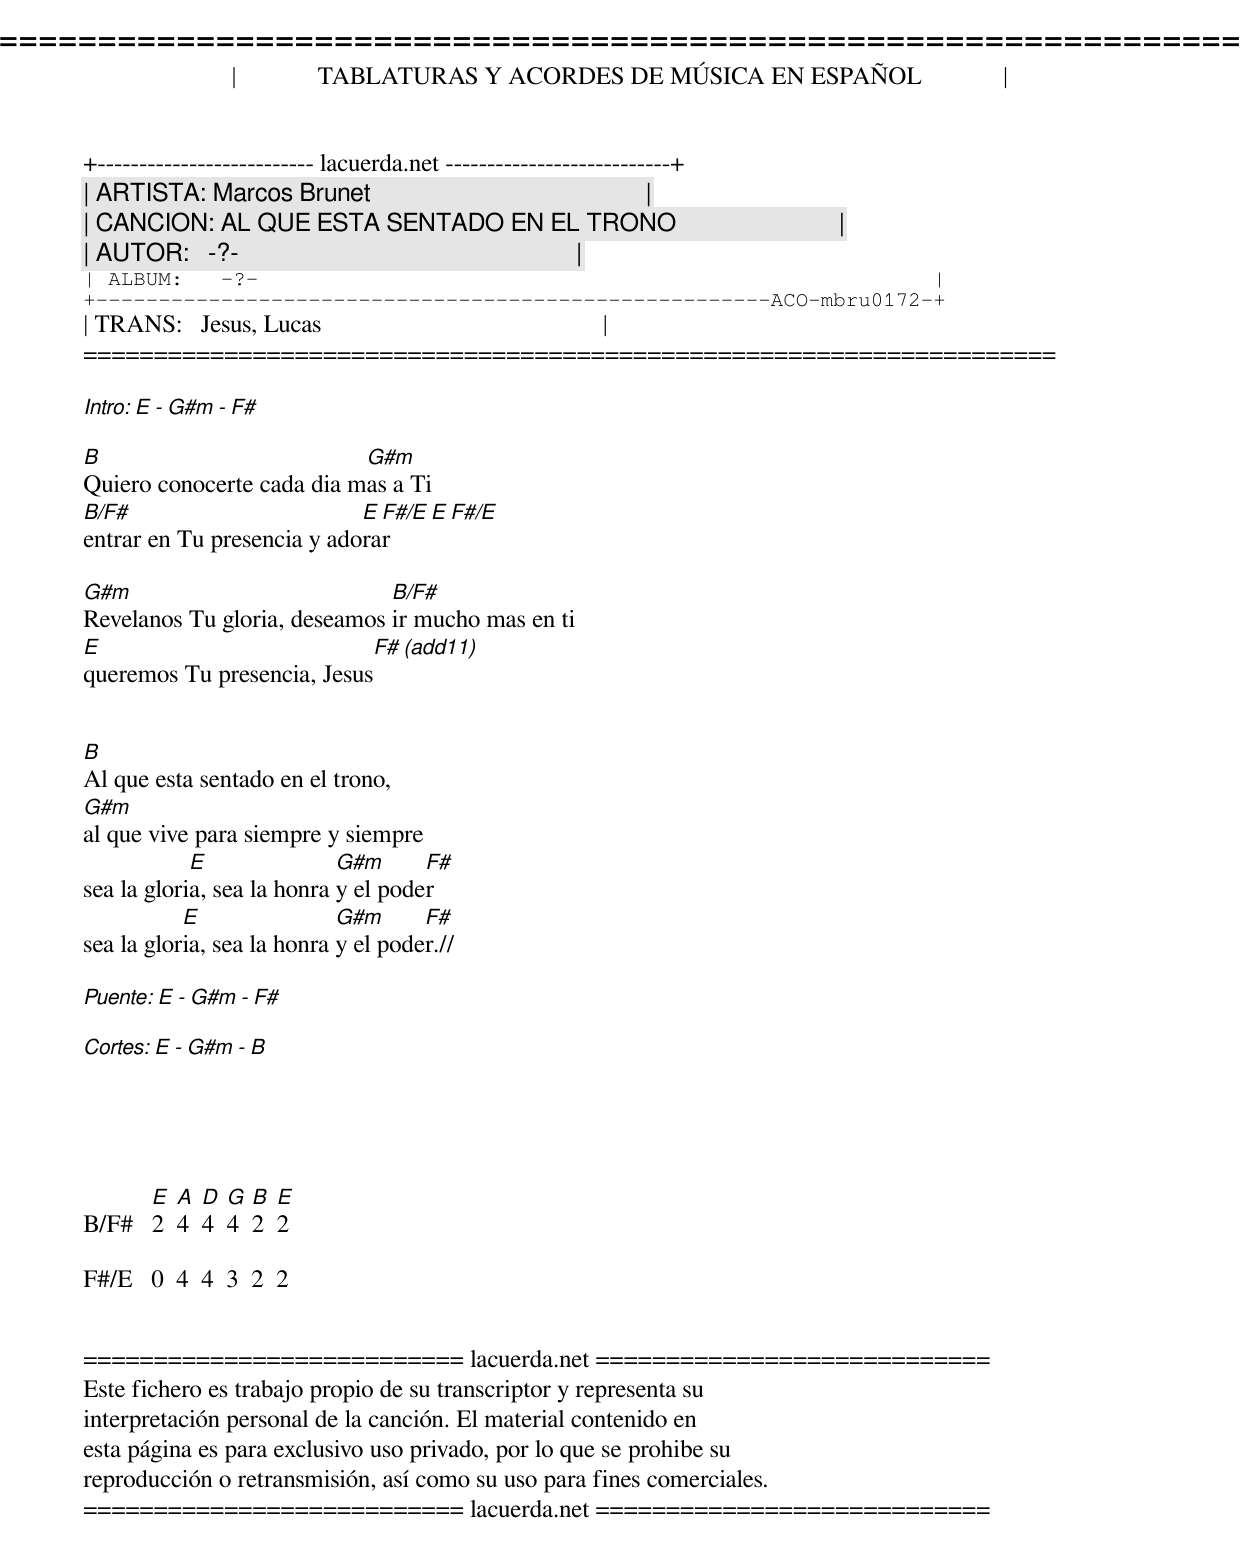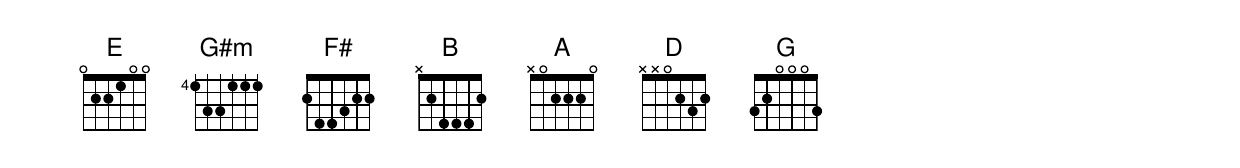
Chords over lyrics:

=====================================================================
|             TABLATURAS Y ACORDES DE MÚSICA EN ESPAÑOL             |
+-------------------------- lacuerda.net ---------------------------+
| ARTISTA: Marcos Brunet                                            |
| CANCION: AL QUE ESTA SENTADO EN EL TRONO                          |
| AUTOR:   -?-                                                      |
| ALBUM:   -?-                                                      |
+------------------------------------------------------ACO-mbru0172-+
| TRANS:   Jesus, Lucas                                             |
=====================================================================

Intro: E - G#m - F#

B                          G#m
Quiero conocerte cada dia mas a Ti
B/F#                        E F#/E  E F#/E
entrar en Tu presencia y adorar

G#m                           B/F#
Revelanos Tu gloria, deseamos ir mucho mas en ti
E                                      F#  (add11)
queremos Tu presencia, Jesus


B
Al que esta sentado en el trono,
G#m
al que vive para siempre y siempre
            E               G#m      F#
sea la gloria, sea la honra y el poder
           E                G#m      F#
sea la gloria, sea la honra y el poder.//

Puente: E - G#m - F#

Cortes: E - G#m - B





       E  A  D  G  B  E
B/F#   2  4  4  4  2  2

F#/E   0  4  4  3  2  2


=========================== lacuerda.net ============================
Este fichero es trabajo propio de su transcriptor y representa su
interpretación personal de la canción. El material contenido en
esta página es para exclusivo uso privado, por lo que se prohibe su
reproducción o retransmisión, así como su uso para fines comerciales.
=========================== lacuerda.net ============================
